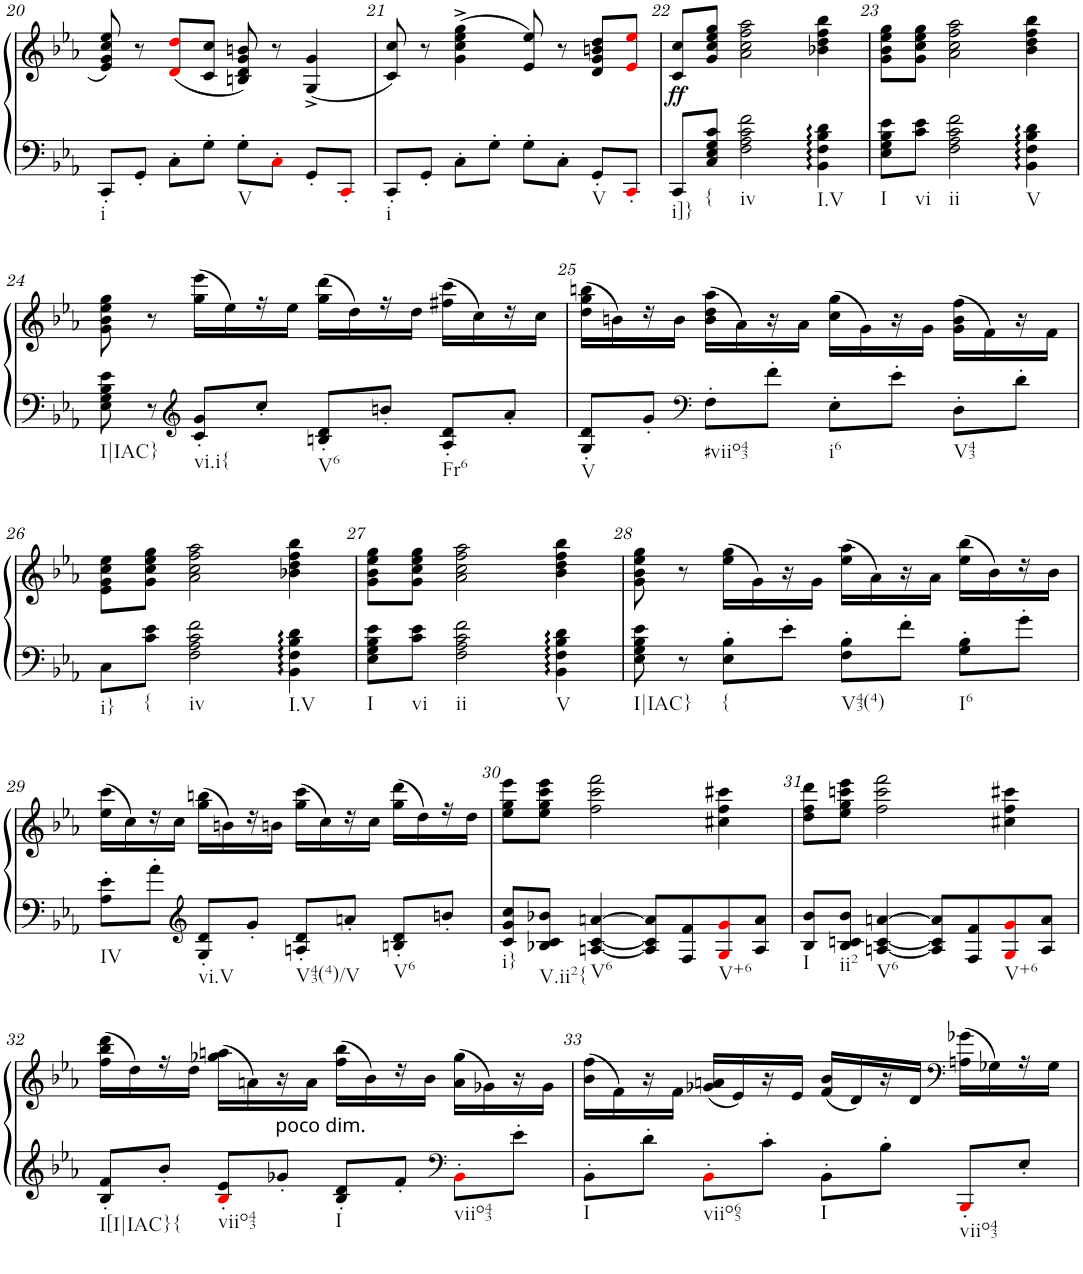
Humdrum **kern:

**kern	**kern	**dynam
*part1	*part1	*part1
*staff2	*staff1	*staff1/2
*I"Klavier	*	*
*I'Klav.	*	*
!!LO:PB:g=z
*clefF4	*clefG2	*
*k[b-e-a-]	*k[b-e-a-]	*
*E-:	*E-:	*
*M4/4	*M4/4	*
*met(c)	*met(c)	*
=20	=20	=20
!LO:TX:b:t=i	!	!
8CC'/L	8e-/ 8g/ 8cc/ 8ee-/	.
8GG'/J	8r	.
8C'\L	(8di/ 8ddi/L	.
8G'\J	8c/ 8cc/J	.
!LO:TX:b:t=V	!	!
8G'\L	8Bn/ 8d/ 8g/ 8bn/)	.
8C'i\J	8r	.
8GG'/L	(4G/^ 4g/^	.
8CC'i/J	.	.
=21	=21	=21
!LO:TX:b:t=i	!	!
8CC'/L	8c/ 8cc/)	.
8GG'/J	8r	.
8C'\L	(4g\^ 4cc\^ 4ee-\^ 4gg\^	.
8G'\J	.	.
8G'\L	8e-/ 8ee-/)	.
8C'\J	8r	.
!LO:TX:b:t=V	!	!
8GG'/L	8d/ 8g/ 8bn/ 8dd/L	.
8CC'i/J	8e-i/ 8ee-i/J	.
=22	=22	=22
!LO:TX:b:t=i]}	!	!
!	!	!LO:DY:b
8CC/L	8c/ 8cc/L	ff
!LO:TX:b:t={	!	!
8C/ 8E-/ 8G/ 8c/J	8g/ 8cc/ 8ee-/ 8gg/J	.
!LO:TX:b:t=iv	!	!
2F\ 2A-\ 2c\ 2f\	2a-\ 2cc\ 2ff\ 2aa-\	.
!LO:TX:b:t=I.V	!	!
4BB-\:: 4F\:: 4B-\:: 4d\::	4b-X\ 4dd\ 4ff\ 4bb-\	.
=23	=23	=23
!LO:TX:b:t=I	!	!
8E-\ 8G\ 8B-\ 8e-\L	8g\ 8b-\ 8ee-\ 8gg\L	.
!LO:TX:b:t=vi	!	!
8c\ 8e-\J	8g\ 8cc\ 8ee-\ 8gg\J	.
!LO:TX:b:t=ii	!	!
2F\ 2A-\ 2c\ 2f\	2a-\ 2cc\ 2ff\ 2aa-\	.
!LO:TX:b:t=V	!	!
4BB-\:: 4F\:: 4B-\:: 4d\::	4b-\ 4dd\ 4ff\ 4bb-\	.
!!LO:LB:g=z
=24	=24	=24
!LO:TX:b:t=I|IAC}	!	!
8E-\ 8G\ 8B-\ 8e-\	8g\ 8b-\ 8ee-\ 8gg\	.
8r	8r	.
*clefG2	*	*
!LO:TX:b:t=vi.i{	!	!
8c/' 8g/'L	(16gg\ 16eee-\LL	.
.	16ee-\)	.
8cc'/J	16r	.
.	16ee-\JJ	.
!LO:TX:b:t=V6	!	!
8Bn/' 8d/'L	(16gg\ 16ddd\LL	.
.	16dd\)	.
8bn'/J	16r	.
.	16dd\JJ	.
!LO:TX:b:t=Fr6	!	!
8A-/' 8d/'L	(16ff#X\ 16ccc\LL	.
.	16cc\)	.
8a-'/J	16r	.
.	16cc\JJ	.
=25	=25	=25
!LO:TX:b:t=V	!	!
8G/' 8d/'L	(16dd\ 16gg\ 16bbn\LL	.
.	16bn\)	.
8g'/J	16r	.
.	16b\JJ	.
*clefF4	*	*
!LO:TX:b:t=#viio43	!	!
8F'\L	(16b\ 16dd\ 16aa-\LL	.
.	16a-\)	.
8f'\J	16r	.
.	16a-\JJ	.
!LO:TX:b:t=i6	!	!
8E-'\L	(16cc\ 16gg\LL	.
.	16g\)	.
8e-'\J	16r	.
.	16g\JJ	.
!LO:TX:b:t=V43	!	!
8D'\L	(16g\ 16b\ 16ff\LL	.
.	16f\)	.
8d'\J	16r	.
.	16f\JJ	.
!!LO:LB:g=z
=26	=26	=26
!LO:TX:b:t=i}	!	!
8C\L	8e-\ 8g\ 8cc\ 8ee-\L	.
!LO:TX:b:t={	!	!
8c\ 8e-\J	8g\ 8cc\ 8ee-\ 8gg\J	.
!LO:TX:b:t=iv	!	!
2F\ 2A-\ 2c\ 2f\	2a-\ 2cc\ 2ff\ 2aa-\	.
!LO:TX:b:t=I.V	!	!
4BB-\:: 4F\:: 4B-\:: 4d\::	4b-X\ 4dd\ 4ff\ 4bb-\	.
=27	=27	=27
!LO:TX:b:t=I	!	!
8E-\ 8G\ 8B-\ 8e-\L	8g\ 8b-\ 8ee-\ 8gg\L	.
!LO:TX:b:t=vi	!	!
8c\ 8e-\J	8g\ 8cc\ 8ee-\ 8gg\J	.
!LO:TX:b:t=ii	!	!
2F\ 2A-\ 2c\ 2f\	2a-\ 2cc\ 2ff\ 2aa-\	.
!LO:TX:b:t=V	!	!
4BB-\:: 4F\:: 4B-\:: 4d\::	4b-\ 4dd\ 4ff\ 4bb-\	.
=28	=28	=28
!LO:TX:b:t=I|IAC}	!	!
8E-\ 8G\ 8B-\ 8e-\	8g\ 8b-\ 8ee-\ 8gg\	.
8r	8r	.
!LO:TX:b:t={	!	!
8E-\' 8B-\'L	(16ee-\ 16gg\LL	.
.	16g\)	.
8e-'\J	16r	.
.	16g\JJ	.
!LO:TX:b:t=V43(4)	!	!
8F\' 8B-\'L	(16ee-\ 16aa-\LL	.
.	16a-\)	.
8f'\J	16r	.
.	16a-\JJ	.
!LO:TX:b:t=I6	!	!
8G\' 8B-\'L	(16ee-\ 16bb-\LL	.
.	16b-\)	.
8g'\J	16r	.
.	16b-\JJ	.
!!LO:LB:g=z
=29	=29	=29
!LO:TX:b:t=IV	!	!
8A-\' 8e-\'L	(16ee-\ 16ccc\LL	.
.	16cc\)	.
8a-'\J	16r	.
.	16cc\JJ	.
*clefG2	*	*
!LO:TX:b:t=vi.V	!	!
8G/' 8d/'L	(16gg\ 16bbn\LL	.
.	16bn\)	.
8g'/J	16r	.
.	16bn\JJ	.
!LO:TX:b:t=V43(4)/V	!	!
8An/' 8d/'L	(16gg\ 16ccc\LL	.
.	16cc\)	.
8an'/J	16r	.
.	16cc\JJ	.
!LO:TX:b:t=V6	!	!
8Bn/' 8d/'L	(16gg\ 16ddd\LL	.
.	16dd\)	.
8bn'/J	16r	.
.	16dd\JJ	.
=30	=30	=30
!LO:TX:b:t=i}	!	!
8c/ 8g/ 8cc/L	8ee-\ 8gg\ 8eee-\L	.
!LO:TX:b:t=V.ii2{	!	!
8B-X/ 8c/ 8b-X/J	8ee-\ 8gg\ 8ccc\ 8eee-\J	.
!LO:TX:b:t=V6	!	!
[4An/ [4c/ [4an/	2ff\ 2ccc\ 2fff\	.
8A/] 8c/] 8a/]L	.	.
8F/ 8f/	.	.
!LO:TX:b:t=V+6	!	!
8Gi/ 8gi/	4cc#X\ 4ff\ 4ccc#X\	.
8A/ 8a/J	.	.
=31	=31	=31
!LO:TX:b:t=I	!	!
8B-/ 8b-/L	8dd\ 8ff\ 8ddd\L	.
!LO:TX:b:t=ii2	!	!
8B-/ 8cn/ 8b-/J	8ee-\ 8gg\ 8cccn\ 8eee-\J	.
!LO:TX:b:t=V6	!	!
[4An/ [4c/ [4an/	2ff\ 2ccc\ 2fff\	.
8A/] 8c/] 8a/]L	.	.
8F/ 8f/	.	.
!LO:TX:b:t=V+6	!	!
8Gi/ 8gi/	4cc#X\ 4ff\ 4ccc#X\	.
8A/ 8a/J	.	.
!!LO:LB:g=z
=32	=32	=32
!LO:TX:b:t=I[I|IAC}{	!	!
8B-/' 8f/'L	(16ff\ 16bb-\ 16ddd\LL	.
.	16dd\)	.
8b-'/J	16r	.
.	16dd\JJ	.
!LO:TX:b:t=viio43	!	!
8B-i/' 8e-/'L	(16gg-X\ 16aan\LL	.
.	16an\)	.
!LO:TX:a:t=poco dim.	!	!
8g-X'/J	16r	.
.	16a\JJ	.
!LO:TX:b:t=I	!	!
8B-/' 8d/'L	(16ff\ 16bb-\LL	.
.	16b-\)	.
8f'/J	16r	.
.	16b-\JJ	.
*clefF4	*	*
!LO:TX:b:t=viio43	!	!
8BB-'i\L	(16a\ 16gg-\LL	.
.	16g-X\)	.
8e-'\J	16r	.
.	16g-\JJ	.
=33	=33	=33
!LO:TX:b:t=I	!	!
8BB-'\L	(16b-\ 16ff\LL	.
.	16f\)	.
8d'\J	16r	.
.	16f\JJ	.
!LO:TX:b:t=viio65	!	!
8BB-'i\L	(16g-X/ 16an/LL	.
.	16e-/)	.
8c'\J	16r	.
.	16e-/JJ	.
!LO:TX:b:t=I	!	!
8BB-'\L	(16f/ 16b-/LL	.
.	16d/)	.
8B-'\J	16r	.
.	16d/JJ	.
*	*clefF4	*
!LO:TX:b:t=viio43	!	!
8BBB-'i/L	(16An\ 16g-X\LL	.
.	16G-X\)	.
8E-'/J	16r	.
.	16G-\JJ	.
=	=	=
*-	*-	*-
